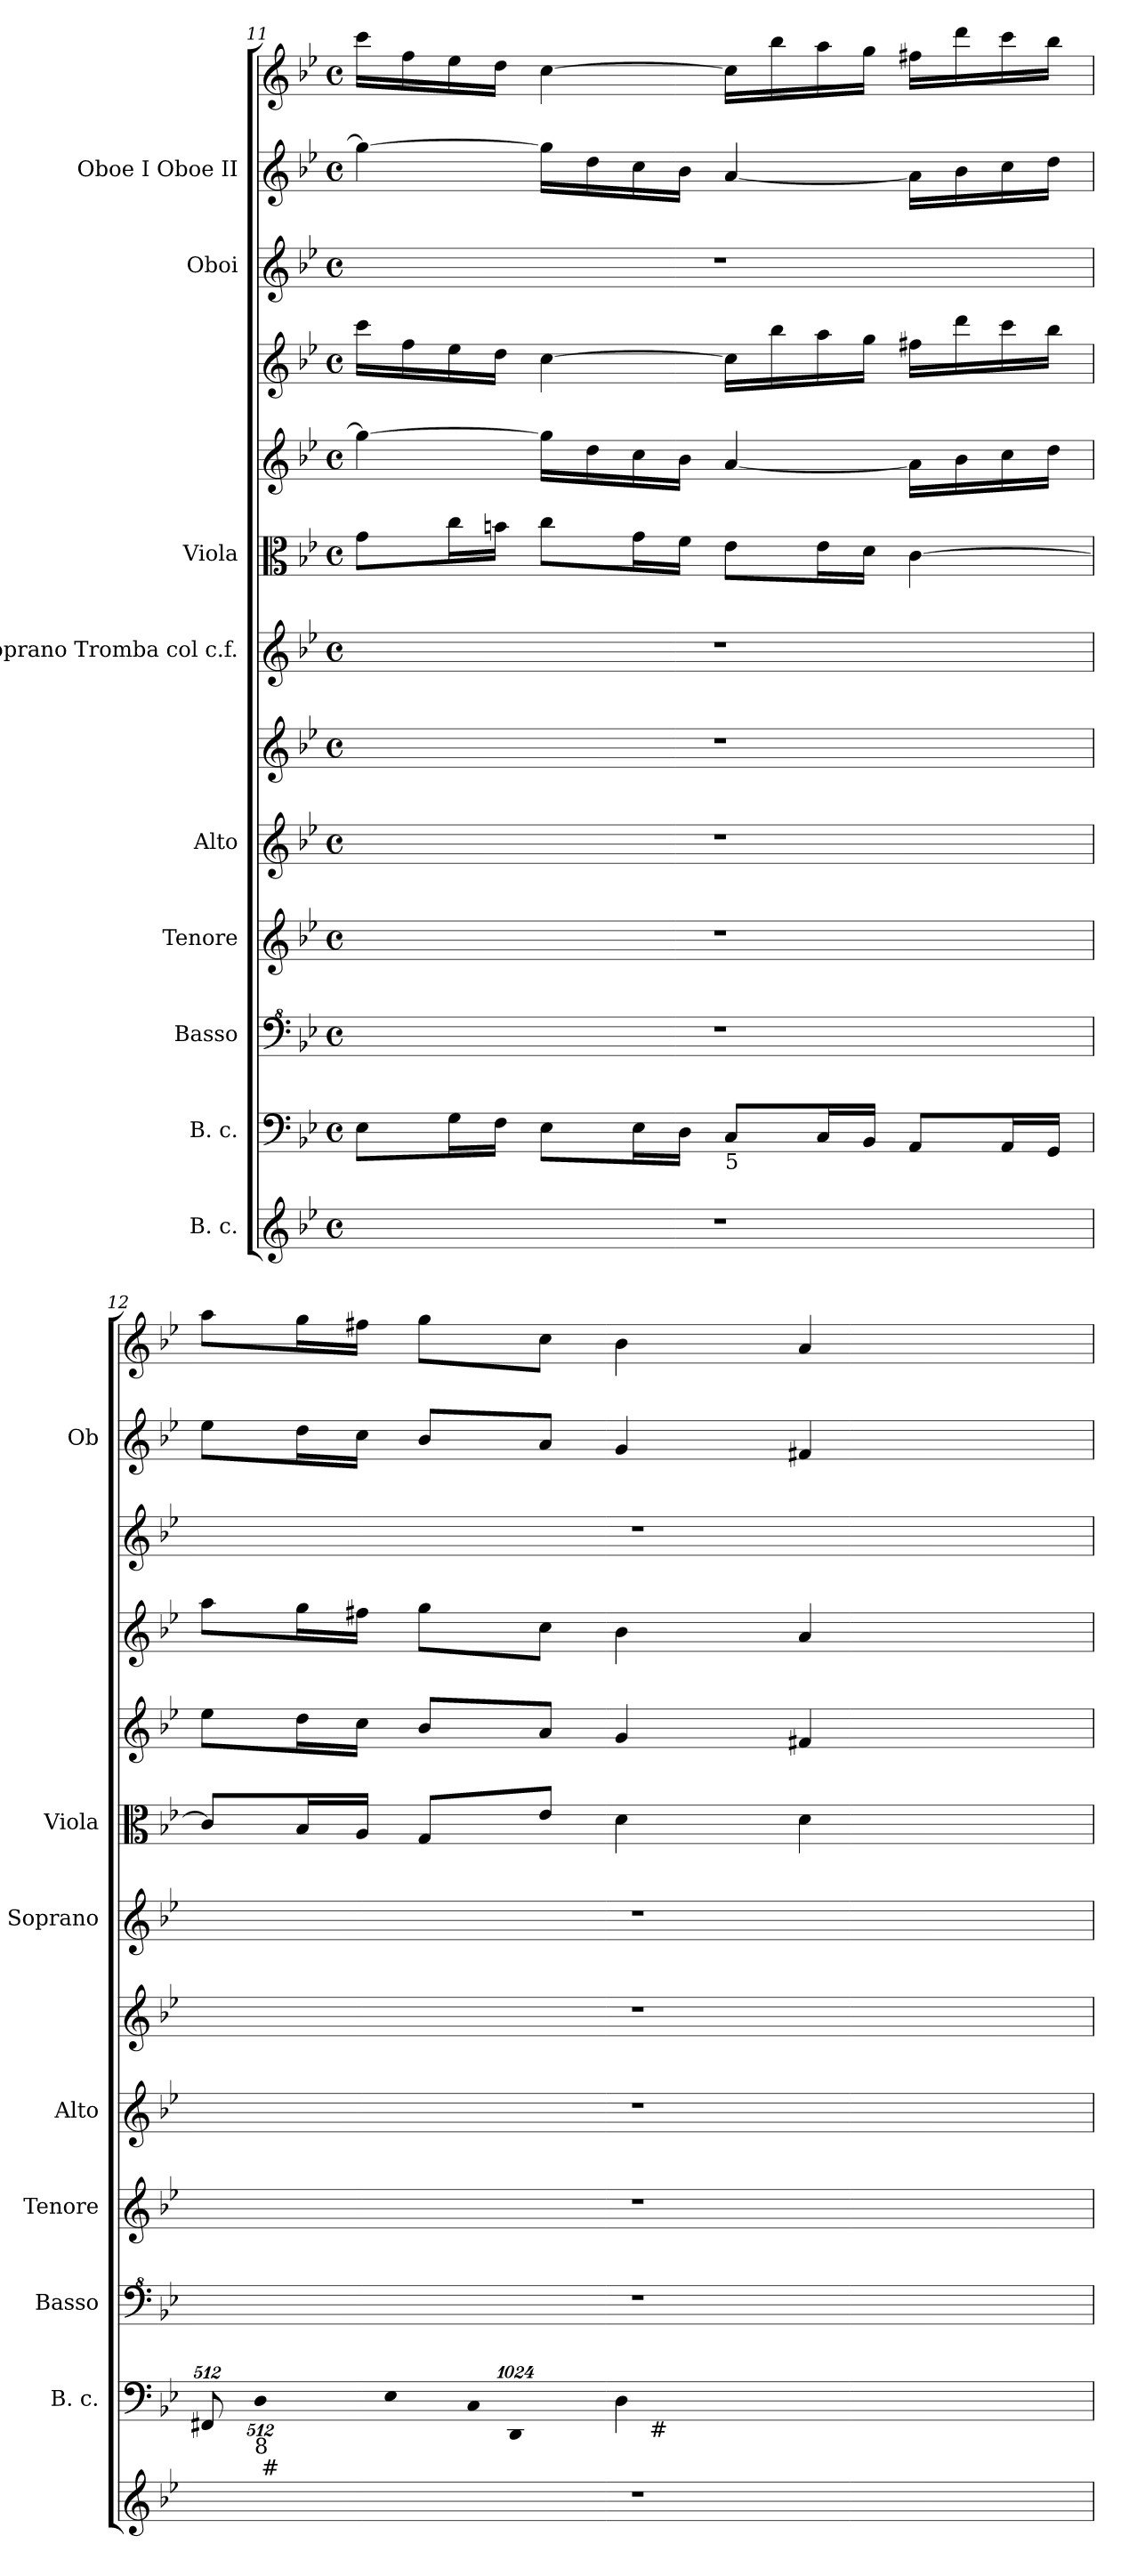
**kern	**kern	**kern	**kern	**kern	**kern	**kern	**kern	**kern	**kern	**kern	**kern	**kern
*part12	*part11	*part10	*part9	*part8	*part7	*part6	*part5	*part4	*part3	*part2	*part1	*part1
*staff13	*staff12	*staff11	*staff10	*staff9	*staff8	*staff7	*staff6	*staff5	*staff4	*staff3	*staff2	*staff1
*I"B. c.	*I"B. c.	*I"Basso	*I"Tenore	*I"Alto	*	*I"Soprano Tromba col c.f.	*I"Viola	*	*	*I"Oboi	*I"Oboe I Oboe II	*
*	*I'B. c.	*I'Basso	*I'Tenore	*I'Alto	*	*I'Soprano	*I'Viola	*	*	*	*I'Ob	*
*clefG2	*clefF4	*clefF^4	*clefG2	*clefG2	*clefG2	*clefG2	*clefC3	*clefG2	*clefG2	*clefG2	*clefG2	*clefG2
*k[b-e-]	*k[b-e-]	*k[b-e-]	*k[b-e-]	*k[b-e-]	*k[b-e-]	*k[b-e-]	*k[b-e-]	*k[b-e-]	*k[b-e-]	*k[b-e-]	*k[b-e-]	*k[b-e-]
*B-:	*B-:	*B-:	*B-:	*B-:	*B-:	*B-:	*B-:	*B-:	*B-:	*B-:	*B-:	*B-:
*M4/4	*M4/4	*M4/4	*M4/4	*M4/4	*M4/4	*M4/4	*M4/4	*M4/4	*M4/4	*M4/4	*M4/4	*M4/4
*met(c)	*met(c)	*met(c)	*met(c)	*met(c)	*met(c)	*met(c)	*met(c)	*met(c)	*met(c)	*met(c)	*met(c)	*met(c)
=11	=11	=11	=11	=11	=11	=11	=11	=11	=11	=11	=11	=11
1r	8E->\L	1r	1r	1r	1r	1r	8g\L	4gg\_	16ccc\LL	1r	4gg\_	16ccc\LL
.	.	.	.	.	.	.	.	.	16ff\	.	.	16ff\
.	16G\L	.	.	.	.	.	16cc\L	.	16ee-\	.	.	16ee-\
.	16F\JJ	.	.	.	.	.	16bn\JJ	.	16dd\JJ	.	.	16dd\JJ
.	8E->\L	.	.	.	.	.	8cc\L	16gg\LL]	[>4cc\	.	16gg\LL]	[>4cc\
.	.	.	.	.	.	.	.	16dd\	.	.	16dd\	.
.	16E-\L	.	.	.	.	.	16g\L	16cc\	.	.	16cc\	.
.	16D\JJ	.	.	.	.	.	16f\JJ	16b-\JJ	.	.	16b-\JJ	.
!	!LO:TX:b:t=5	!	!	!	!	!	!	!	!	!	!	!
.	8C</L	.	.	.	.	.	8e-\L	[<4a/	16cc\LL]	.	[<4a/	16cc\LL]
.	.	.	.	.	.	.	.	.	16bb-\	.	.	16bb-\
.	16C/L	.	.	.	.	.	16e-\L	.	16aa\	.	.	16aa\
.	16BB-/JJ	.	.	.	.	.	16d\JJ	.	16gg\JJ	.	.	16gg\JJ
.	8AA</L	.	.	.	.	.	[>4c\	16a\LL]	16ff#X\LL	.	16a\LL]	16ff#X\LL
.	.	.	.	.	.	.	.	16b-\	16ddd\	.	16b-\	16ddd\
.	16AA/L	.	.	.	.	.	.	16cc\	16ccc\	.	16cc\	16ccc\
.	16GG/JJ	.	.	.	.	.	.	16dd\JJ	16bb-\JJ	.	16dd\JJ	16bb-\JJ
=12	=12	=12	=12	=12	=12	=12	=12	=12	=12	=12	=12	=12
*	*^	*	*	*	*	*	*	*	*	*	*	*
*	*	*Xbrackettup	*	*	*	*	*	*	*	*	*	*	*
!	!	!LO:N:vis=8	!	!	!	!	!	!	!	!	!	!	!
*	*^	*^	*	*	*	*	*	*	*	*	*	*	*
*	*	*	*^	*	*	*	*	*	*	*	*	*	*	*	*
1r	16ryy	4096%293FF#X>/	4096%293ryy	2ryy	2ryy	1r	1r	1r	1r	1r	8c/L]	8ee-\L	8aa\L	1r	8ee-\L	8aa\L
.	4ryy	.	.	.	.	.	.	.	.	.	.	.	.	.	.	.
*	*	*	*Xtuplet	*	*	*	*	*	*	*	*	*	*	*	*	*
!	!	!LO:TX:b:t=8	!	!	!	!	!	!	!	!	!	!	!	!	!	!
!	!	!	!LO:N:vis=8	!	!	!	!	!	!	!	!	!	!	!	!	!
.	.	512...ryy	4096%293D\	.	.	.	.	.	.	.	.	.	.	.	.	.
!	!	!LO:TX:b:t=#	!	!	!	!	!	!	!	!	!	!	!	!	!	!
.	.	4ryy	.	.	.	.	.	.	.	.	.	.	.	.	.	.
.	.	.	.	.	.	.	.	.	.	.	16B-/L	16dd\L	16gg\L	.	16dd\L	16gg\L
.	.	.	32ryy	.	.	.	.	.	.	.	.	.	.	.	.	.
.	.	.	64ryy	.	.	.	.	.	.	.	.	.	.	.	.	.
.	.	.	.	.	.	.	.	.	.	.	16A/JJ	16cc\JJ	16ff#X\JJ	.	16cc\JJ	16ff#X\JJ
.	.	.	128ryy	.	.	.	.	.	.	.	.	.	.	.	.	.
.	.	.	256ryy	.	.	.	.	.	.	.	.	.	.	.	.	.
.	.	.	512ryy	.	.	.	.	.	.	.	.	.	.	.	.	.
.	.	.	2048ryy	.	.	.	.	.	.	.	.	.	.	.	.	.
!	!	!	!LO:N:vis=8	!	!	!	!	!	!	!	!	!	!	!	!	!
.	.	.	4096%293E->\	.	.	.	.	.	.	.	.	.	.	.	.	.
.	.	.	.	.	.	.	.	.	.	.	8G/L	8b-/L	8gg\L	.	8b-/L	8gg\L
.	.	.	4096%125ryy	.	.	.	.	.	.	.	.	.	.	.	.	.
!	!	!	!LO:N:vis=8	!	!	!	!	!	!	!	!	!	!	!	!	!
.	.	.	4096%293C>\	.	.	.	.	.	.	.	.	.	.	.	.	.
.	2ryy	.	.	.	.	.	.	.	.	.	.	.	.	.	.	.
.	.	128ryy	.	.	.	.	.	.	.	.	.	.	.	.	.	.
.	.	512...ryy	.	.	.	.	.	.	.	.	.	.	.	.	.	.
!	!	!LO:N:vis=4	!	!	!	!	!	!	!	!	!	!	!	!	!	!
.	.	4096%585DD>/	.	.	.	.	.	.	.	.	.	.	.	.	.	.
.	.	.	.	.	.	.	.	.	.	.	8e-/J	8a/J	8cc\J	.	8a/J	8cc\J
.	.	.	32ryy	.	.	.	.	.	.	.	.	.	.	.	.	.
.	.	.	64ryy	.	.	.	.	.	.	.	.	.	.	.	.	.
.	.	.	128ryy	.	.	.	.	.	.	.	.	.	.	.	.	.
.	.	.	512ryy	.	.	.	.	.	.	.	.	.	.	.	.	.
.	.	.	2048.ryy	.	.	.	.	.	.	.	.	.	.	.	.	.
.	.	.	4ryy	.	.	.	.	.	.	.	.	.	.	.	.	.
.	.	4ryy	.	.	.	.	.	.	.	.	.	.	.	.	.	.
.	.	.	.	4D>\	32.ryy	.	.	.	.	.	4d\	4g/	4b-\	.	4g/	4b-\
!	!	!	!	!	!LO:TX:b:t=#	!	!	!	!	!	!	!	!	!	!	!
.	.	.	.	.	4ryy	.	.	.	.	.	.	.	.	.	.	.
.	.	.	4ryy	.	.	.	.	.	.	.	.	.	.	.	.	.
.	.	4ryy	.	.	.	.	.	.	.	.	.	.	.	.	.	.
.	.	.	.	4ryy	.	.	.	.	.	.	4d\	4f#X/	4a/	.	4f#X/	4a/
.	.	.	.	.	8ryy	.	.	.	.	.	.	.	.	.	.	.
.	8.ryy	.	.	.	.	.	.	.	.	.	.	.	.	.	.	.
.	.	.	.	.	16ryy	.	.	.	.	.	.	.	.	.	.	.
.	.	.	16ryy	.	.	.	.	.	.	.	.	.	.	.	.	.
.	.	64ryy	.	.	.	.	.	.	.	.	.	.	.	.	.	.
.	.	.	.	.	64ryy	.	.	.	.	.	.	.	.	.	.	.
.	.	256ryy	.	.	.	.	.	.	.	.	.	.	.	.	.	.
.	.	.	512ryy	.	.	.	.	.	.	.	.	.	.	.	.	.
.	.	1024ryy	.	.	.	.	.	.	.	.	.	.	.	.	.	.
.	.	.	2048ryy	.	.	.	.	.	.	.	.	.	.	.	.	.
*	*v	*v	*v	*v	*v	*	*	*	*	*	*	*	*	*	*	*
=	=	=	=	=	=	=	=	=	=	=	=	=
*-	*-	*-	*-	*-	*-	*-	*-	*-	*-	*-	*-	*-
